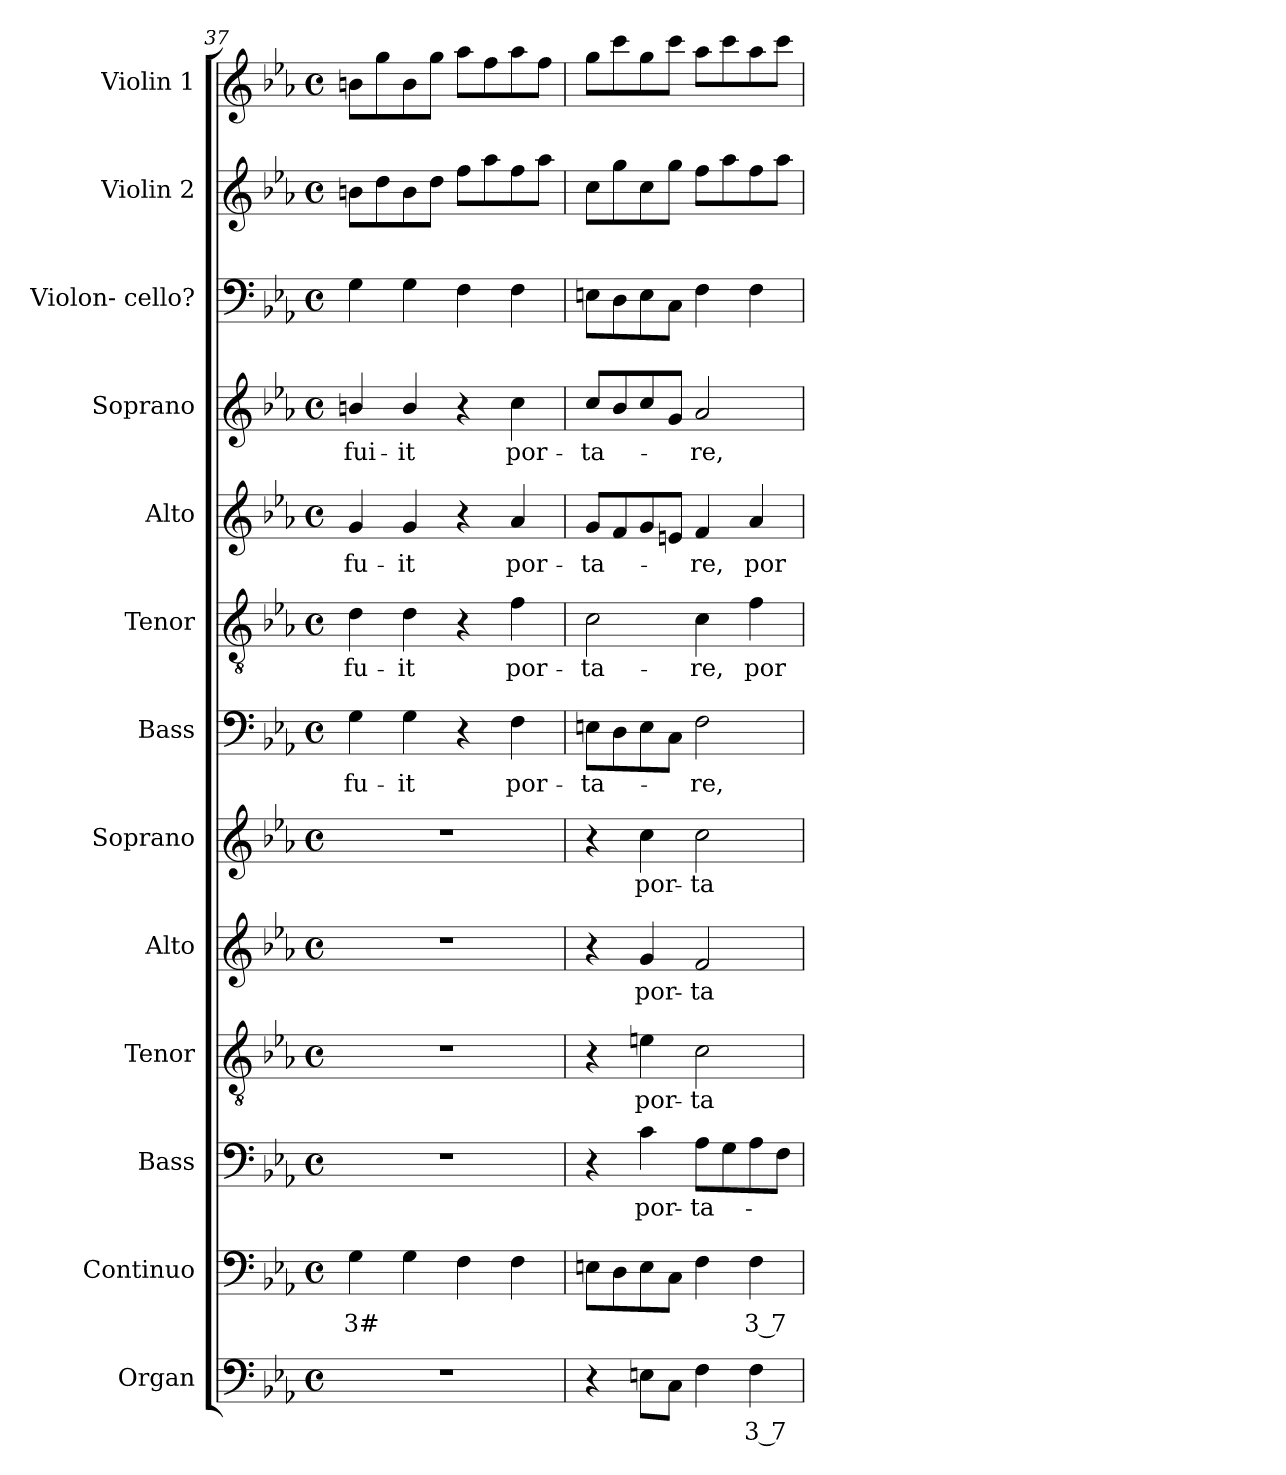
**kern	**text	**kern	**text	**kern	**text	**kern	**text	**kern	**text	**kern	**text	**kern	**text	**kern	**text	**kern	**text	**kern	**text	**kern	**kern	**kern
*part13	*part13	*part12	*part12	*part11	*part11	*part10	*part10	*part9	*part9	*part8	*part8	*part7	*part7	*part6	*part6	*part5	*part5	*part4	*part4	*part3	*part2	*part1
*staff13	*staff13	*staff12	*staff12	*staff11	*staff11	*staff10	*staff10	*staff9	*staff9	*staff8	*staff8	*staff7	*staff7	*staff6	*staff6	*staff5	*staff5	*staff4	*staff4	*staff3	*staff2	*staff1
*I"Organ	*	*I"Continuo	*	*I"Bass	*	*I"Tenor	*	*I"Alto	*	*I"Soprano	*	*I"Bass	*	*I"Tenor	*	*I"Alto	*	*I"Soprano	*	*I"Violon- cello?	*I"Violin 2	*I"Violin 1
*I'Org.	*	*I'Cont.	*	*I'B.	*	*I'T.	*	*I'A.	*	*I'S.	*	*I'B.	*	*I'T.	*	*I'A.	*	*I'S.	*	*I'Vc.	*I'Vln. 2	*I'Vln. 1
*clefF4	*	*clefF4	*	*clefF4	*	*clefGv2	*	*clefG2	*	*clefG2	*	*clefF4	*	*clefGv2	*	*clefG2	*	*clefG2	*	*clefF4	*clefG2	*clefG2
*	*	*	*	*	*	*ITrd7c12	*	*	*	*	*	*	*	*ITrd7c12	*	*	*	*	*	*	*	*
*k[b-e-a-]	*	*k[b-e-a-]	*	*k[b-e-a-]	*	*k[b-e-a-]	*	*k[b-e-a-]	*	*k[b-e-a-]	*	*k[b-e-a-]	*	*k[b-e-a-]	*	*k[b-e-a-]	*	*k[b-e-a-]	*	*k[b-e-a-]	*k[b-e-a-]	*k[b-e-a-]
*E-:	*	*E-:	*	*E-:	*	*E-:	*	*E-:	*	*E-:	*	*E-:	*	*E-:	*	*E-:	*	*E-:	*	*E-:	*E-:	*E-:
*M4/4	*	*M4/4	*	*M4/4	*	*M4/4	*	*M4/4	*	*M4/4	*	*M4/4	*	*M4/4	*	*M4/4	*	*M4/4	*	*M4/4	*M4/4	*M4/4
*met(c)	*	*met(c)	*	*met(c)	*	*met(c)	*	*met(c)	*	*met(c)	*	*met(c)	*	*met(c)	*	*met(c)	*	*met(c)	*	*met(c)	*met(c)	*met(c)
=37	=37	=37	=37	=37	=37	=37	=37	=37	=37	=37	=37	=37	=37	=37	=37	=37	=37	=37	=37	=37	=37	=37
!	!	!	!LO:LY:b:color=#000000	!	!	!	!	!	!	!	!	!	!	!	!	!	!	!	!	!	!	!
!	!	!	!	!	!	!	!	!	!	!	!	!	!LO:LY:b:color=#000000	!	!	!	!	!	!	!	!	!
!	!	!	!	!	!	!	!	!	!	!	!	!	!	!	!LO:LY:b:color=#000000	!	!	!	!	!	!	!
!	!	!	!	!	!	!	!	!	!	!	!	!	!	!	!	!	!LO:LY:b:color=#000000	!	!	!	!	!
!	!	!	!	!	!	!	!	!	!	!	!	!	!	!	!	!	!	!	!LO:LY:b:color=#000000	!	!	!
1r	.	4Gi\	3#	1r	.	1r	.	1r	.	1r	.	4Gi\	fu-	4Di\	fu-	4gi/	fu-	4bni/	fui-	4Gi\	8bni\L	8bni\L
.	.	.	.	.	.	.	.	.	.	.	.	.	.	.	.	.	.	.	.	.	8ddi\	8ggi\
!	!	!	!	!	!	!	!	!	!	!	!	!	!LO:LY:b:color=#000000	!	!	!	!	!	!	!	!	!
!	!	!	!	!	!	!	!	!	!	!	!	!	!	!	!LO:LY:b:color=#000000	!	!	!	!	!	!	!
!	!	!	!	!	!	!	!	!	!	!	!	!	!	!	!	!	!LO:LY:b:color=#000000	!	!	!	!	!
!	!	!	!	!	!	!	!	!	!	!	!	!	!	!	!	!	!	!	!LO:LY:b:color=#000000	!	!	!
.	.	4Gi\	.	.	.	.	.	.	.	.	.	4Gi\	-it	4Di\	-it	4gi/	-it	4bi/	-it	4Gi\	8bi\	8bi\
.	.	.	.	.	.	.	.	.	.	.	.	.	.	.	.	.	.	.	.	.	8ddi\J	8ggi\J
.	.	4Fi\	.	.	.	.	.	.	.	.	.	4r	.	4r	.	4r	.	4r	.	4Fi\	8ffi\L	8aa-i\L
.	.	.	.	.	.	.	.	.	.	.	.	.	.	.	.	.	.	.	.	.	8aa-i\	8ffi\
!	!	!	!	!	!	!	!	!	!	!	!	!	!LO:LY:b:color=#000000	!	!	!	!	!	!	!	!	!
!	!	!	!	!	!	!	!	!	!	!	!	!	!	!	!LO:LY:b:color=#000000	!	!	!	!	!	!	!
!	!	!	!	!	!	!	!	!	!	!	!	!	!	!	!	!	!LO:LY:b:color=#000000	!	!	!	!	!
!	!	!	!	!	!	!	!	!	!	!	!	!	!	!	!	!	!	!	!LO:LY:b:color=#000000	!	!	!
.	.	4Fi\	.	.	.	.	.	.	.	.	.	4Fi\	por-	4Fi\	por-	4a-i/	por-	4cci\	por-	4Fi\	8ffi\	8aa-i\
.	.	.	.	.	.	.	.	.	.	.	.	.	.	.	.	.	.	.	.	.	8aa-i\J	8ffi\J
=38	=38	=38	=38	=38	=38	=38	=38	=38	=38	=38	=38	=38	=38	=38	=38	=38	=38	=38	=38	=38	=38	=38
!	!	!	!	!	!	!	!	!	!	!	!	!	!LO:LY:b:color=#000000	!	!	!	!	!	!	!	!	!
!	!	!	!	!	!	!	!	!	!	!	!	!	!	!	!LO:LY:b:color=#000000	!	!	!	!	!	!	!
!	!	!	!	!	!	!	!	!	!	!	!	!	!	!	!	!	!LO:LY:b:color=#000000	!	!	!	!	!
!	!	!	!	!	!	!	!	!	!	!	!	!	!	!	!	!	!	!	!LO:LY:b:color=#000000	!	!	!
4r	.	8Eni\L	.	4r	.	4r	.	4r	.	4r	.	8Eni\L	-ta-	2Ci\	-ta-	8gi/L	-ta-	8cci/L	-ta-	8Eni\L	8cci\L	8ggi\L
.	.	8Di\	.	.	.	.	.	.	.	.	.	8Di\	.	.	.	8fi/	.	8b-i/	.	8Di\	8ggi\	8ccci\
!	!	!	!	!	!LO:LY:b:color=#000000	!	!	!	!	!	!	!	!	!	!	!	!	!	!	!	!	!
!	!	!	!	!	!	!	!LO:LY:b:color=#000000	!	!	!	!	!	!	!	!	!	!	!	!	!	!	!
!	!	!	!	!	!	!	!	!	!LO:LY:b:color=#000000	!	!	!	!	!	!	!	!	!	!	!	!	!
!	!	!	!	!	!	!	!	!	!	!	!LO:LY:b:color=#000000	!	!	!	!	!	!	!	!	!	!	!
8Eni\L	.	8Ei\	.	4ci\	por-	4Eni\	por-	4gi/	por-	4cci\	por-	8Ei\	.	.	.	8gi/	.	8cci/	.	8Ei\	8cci\	8ggi\
8Ci\J	.	8Ci\J	.	.	.	.	.	.	.	.	.	8Ci\J	.	.	.	8eni/J	.	8gi/J	.	8Ci\J	8ggi\J	8ccci\J
!	!	!	!	!	!LO:LY:b:color=#000000	!	!	!	!	!	!	!	!	!	!	!	!	!	!	!	!	!
!	!	!	!	!	!	!	!LO:LY:b:color=#000000	!	!	!	!	!	!	!	!	!	!	!	!	!	!	!
!	!	!	!	!	!	!	!	!	!LO:LY:b:color=#000000	!	!	!	!	!	!	!	!	!	!	!	!	!
!	!	!	!	!	!	!	!	!	!	!	!LO:LY:b:color=#000000	!	!	!	!	!	!	!	!	!	!	!
!	!	!	!	!	!	!	!	!	!	!	!	!	!LO:LY:b:color=#000000	!	!	!	!	!	!	!	!	!
!	!	!	!	!	!	!	!	!	!	!	!	!	!	!	!LO:LY:b:color=#000000	!	!	!	!	!	!	!
!	!	!	!	!	!	!	!	!	!	!	!	!	!	!	!	!	!LO:LY:b:color=#000000	!	!	!	!	!
!	!	!	!	!	!	!	!	!	!	!	!	!	!	!	!	!	!	!	!LO:LY:b:color=#000000	!	!	!
4Fi\	.	4Fi\	.	8A-i\L	-ta-	2Ci\	-ta-	2fi/	-ta-	2cci\	-ta-	2Fi\	-re,	4Ci\	-re,	4fi/	-re,	2a-i/	-re,	4Fi\	8ffi\L	8aa-i\L
.	.	.	.	8Gi\	.	.	.	.	.	.	.	.	.	.	.	.	.	.	.	.	8aa-i\	8ccci\
!	!LO:LY:b:color=#000000	!	!	!	!	!	!	!	!	!	!	!	!	!	!	!	!	!	!	!	!	!
!	!	!	!LO:LY:b:color=#000000	!	!	!	!	!	!	!	!	!	!	!	!	!	!	!	!	!	!	!
!	!	!	!	!	!	!	!	!	!	!	!	!	!	!	!LO:LY:b:color=#000000	!	!	!	!	!	!	!
!	!	!	!	!	!	!	!	!	!	!	!	!	!	!	!	!	!LO:LY:b:color=#000000	!	!	!	!	!
4Fi\	3 7	4Fi\	3 7	8A-i\	.	.	.	.	.	.	.	.	.	4Fi\	por-	4a-i/	por-	.	.	4Fi\	8ffi\	8aa-i\
.	.	.	.	8Fi\J	.	.	.	.	.	.	.	.	.	.	.	.	.	.	.	.	8aa-i\J	8ccci\J
=	=	=	=	=	=	=	=	=	=	=	=	=	=	=	=	=	=	=	=	=	=	=
*-	*-	*-	*-	*-	*-	*-	*-	*-	*-	*-	*-	*-	*-	*-	*-	*-	*-	*-	*-	*-	*-	*-
